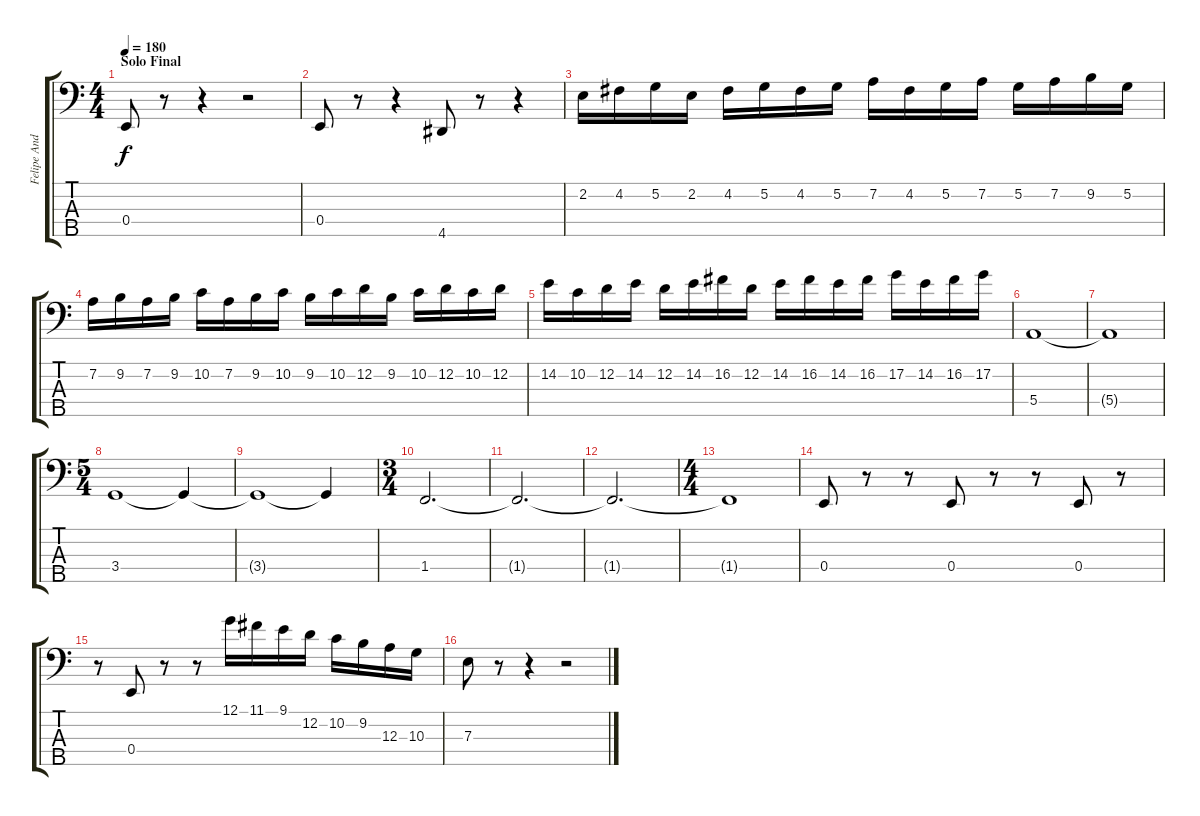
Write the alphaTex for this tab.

\track ("Felipe Andreoli" "Felipe And") {instrument electricbassfinger}
\staff {score tabs}
\tuning (G2 D2 A1 E1 B0) {hide}
\ts (4 4)
\section ("" "Solo Final")
\tempo 180
\clef f4
\ks c
0.4.8{dy f} r.8 r.4 r.2 |
0.4.8 r.8 r.4 4.5.8 r.8 r.4 |
2.2.16 4.2.16 5.2.16 2.2.16 4.2.16 5.2.16 4.2.16 5.2.16 7.2.16 4.2.16 5.2.16 7.2.16 5.2.16 7.2.16 9.2.16 5.2.16 |
7.2.16 9.2.16 7.2.16 9.2.16 10.2.16 7.2.16 9.2.16 10.2.16 9.2.16 10.2.16 12.2.16 9.2.16 10.2.16 12.2.16 10.2.16 12.2.16 |
14.2.16 10.2.16 12.2.16 14.2.16 12.2.16 14.2.16 16.2.16 12.2.16 14.2.16 16.2.16 14.2.16 16.2.16 17.2.16 14.2.16 16.2.16 17.2.16 |
5.4.1 |
5.4{t}.1 |
\ts (5 4)
3.4.1 3.4{t}.4 |
3.4{t}.1 3.4{t}.4 |
\ts (3 4)
1.4.2{d} |
1.4{t}.2{d} |
1.4{t}.2{d} |
\ts (4 4)
1.4{t}.1 |
0.4.8 r.8 r.8 0.4.8 r.8 r.8 0.4.8 r.8 |
r.8 0.4.8 r.8 r.8 12.1.16 11.1.16 9.1.16 12.2.16 10.2.16 9.2.16 12.3.16 10.3.16 |
7.3.8 r.8 r.4 r.2
